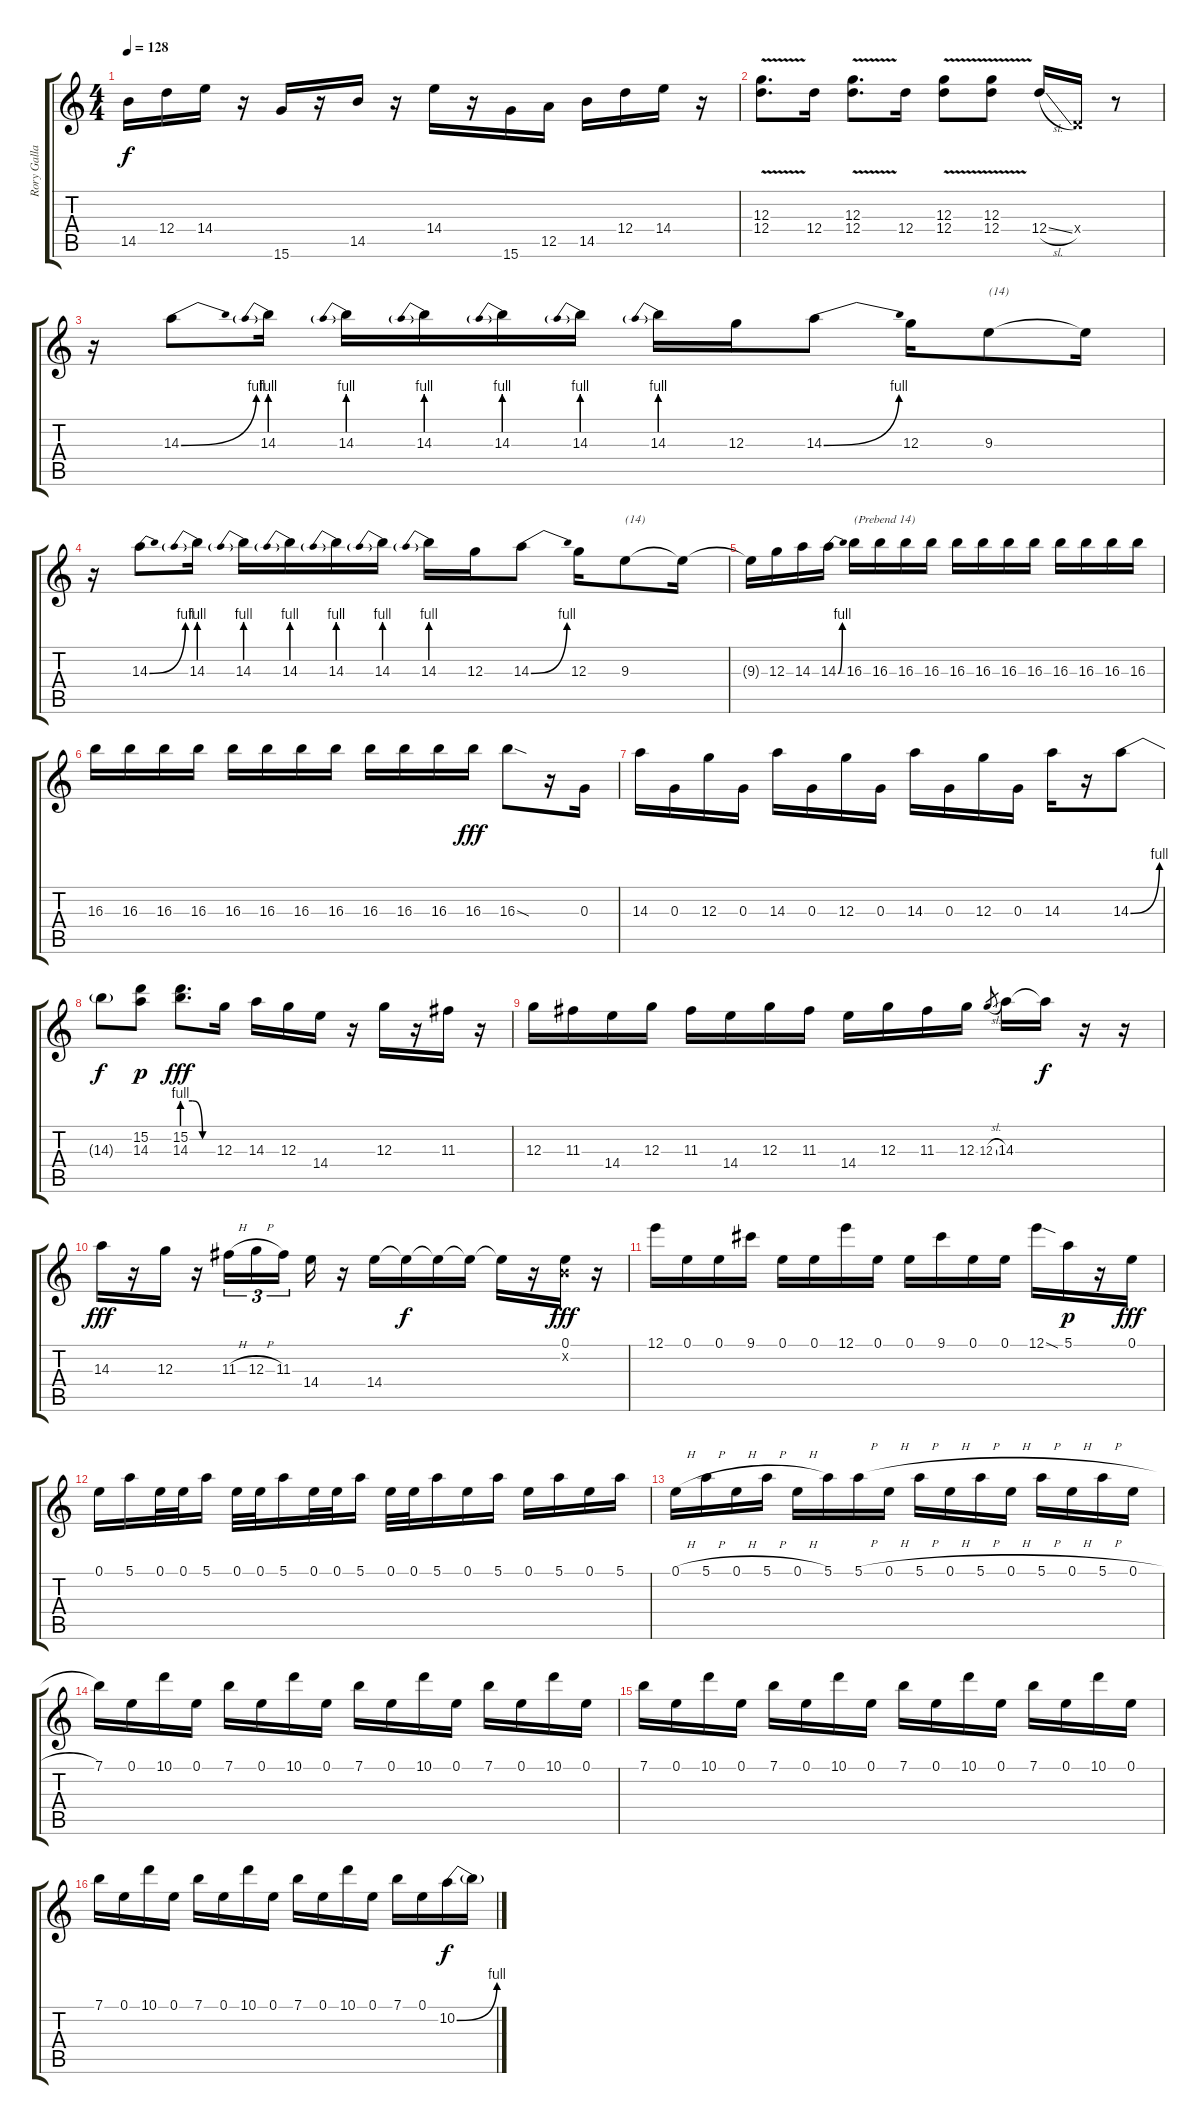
\track ("Rory Gallagher" "Rory Galla") {instrument overdrivenguitar}
\staff {score tabs}
\tuning (E4 B3 G3 D3 A2 E2) {hide}
\ts (4 4)
\tempo 128
\clef g2
\ks c
14.5.16{dy f} 12.4.16 14.4.16 r.16 15.6.16 r.16 14.5.16 r.16 14.4.16 r.16 15.6.16 12.5.16 14.5.16 12.4.16 14.4.16 r.16 |
(12.3 12.4{v}).8{d} 12.4.16 (12.3{v} 12.4).8{d} 12.4.16 (12.3 12.4{v}).8 (12.3{v} 12.4).8 12.4{sl}.16 0.4{x}.16 r.8 |
r.16 14.3{be (bend 0 0 60 4)}.8 14.3{be (prebend 0 4 60 4)}.16 14.3{be (prebend 0 4 60 4)}.16 14.3{be (prebend 0 4 60 4)}.16 14.3{be (prebend 0 4 60 4)}.16 14.3{be (prebend 0 4 60 4)}.16 14.3{be (prebend 0 4 60 4)}.16 12.3.16 14.3{be (bend 0 0 60 4)}.8 12.3.16 9.3.8{txt "(14)"} 9.3{t}.16 |
r.16 14.3{be (bend 0 0 60 4)}.8 14.3{be (prebend 0 4 60 4)}.16 14.3{be (prebend 0 4 60 4)}.16 14.3{be (prebend 0 4 60 4)}.16 14.3{be (prebend 0 4 60 4)}.16 14.3{be (prebend 0 4 60 4)}.16 14.3{be (prebend 0 4 60 4)}.16 12.3.16 14.3{be (bend 0 0 60 4)}.8 12.3.16 9.3.8{txt "(14)"} 9.3{t}.16 |
9.3{t}.16 12.3.16 14.3.16 14.3{be (bend 0 0 60 4)}.16 16.3.16{txt "(Prebend 14)"} 16.3.16 16.3.16 16.3.16 16.3.16 16.3.16 16.3.16 16.3.16 16.3.16 16.3.16 16.3.16 16.3.16 |
16.3.16 16.3.16 16.3.16 16.3.16 16.3.16 16.3.16 16.3.16 16.3.16 16.3.16 16.3.16 16.3.16 16.3.16{dy fff} 16.3{sod}.8 r.16 0.3.16 |
14.3.16 0.3.16 12.3.16 0.3.16 14.3.16 0.3.16 12.3.16 0.3.16 14.3.16 0.3.16 12.3.16 0.3.16 14.3.16 r.16 14.3{be (bend 0 0 60 4)}.8 |
14.3{t}.8{dy f} (15.2 14.3).8{dy p} (15.2 14.3{be (custom 0 4 20 4 40 0 60 0)}).8{d dy fff} 12.3.16 14.3.16 12.3.16 14.4.16 r.16 12.3.16 r.16 11.3.16 r.16 |
12.3.16 11.3.16 14.4.16 12.3.16 11.3.16 14.4.16 12.3.16 11.3.16 14.4.16 12.3.16 11.3.16 12.3.16 12.3{sl}.8{gr} 14.3.16 14.3{t}.16{dy f} r.16 r.16 |
14.3.16{dy fff} r.16 12.3.16 r.16 11.3{h}.16{tu (3 2)} 12.3{h}.16{tu (3 2)} 11.3.16{tu (3 2) beam splitsecondary} 14.4.16 r.16 14.4.16 14.4{t}.16{dy f} 14.4{t}.16 14.4{t}.16 14.4{t}.16 r.16 (0.1 0.2{x}).16{dy fff} r.16 |
12.1.16 0.1.16 0.1.16 9.1.16 0.1.16 0.1.16 12.1.16 0.1.16 0.1.16 9.1.16 0.1.16 0.1.16 12.1{sod}.16 5.1.16{dy p} r.16 0.1.16{dy fff} |
0.1.16 5.1.16 0.1.32 0.1.32 5.1.16 0.1.32 0.1.32 5.1.16 0.1.32 0.1.32 5.1.16 0.1.32 0.1.32 5.1.16 0.1.16 5.1.16 0.1.16 5.1.16 0.1.16 5.1.16 |
0.1{h}.16 5.1{h}.16 0.1{h}.16 5.1{h}.16 0.1{h}.16 5.1.16 5.1{h}.16 0.1{h}.16 5.1{h}.16 0.1{h}.16 5.1{h}.16 0.1{h}.16 5.1{h}.16 0.1{h}.16 5.1{h}.16 0.1{h}.16 |
7.1.16 0.1.16 10.1.16 0.1.16 7.1.16 0.1.16 10.1.16 0.1.16 7.1.16 0.1.16 10.1.16 0.1.16 7.1.16 0.1.16 10.1.16 0.1.16 |
7.1.16 0.1.16 10.1.16 0.1.16 7.1.16 0.1.16 10.1.16 0.1.16 7.1.16 0.1.16 10.1.16 0.1.16 7.1.16 0.1.16 10.1.16 0.1.16 |
7.1.16 0.1.16 10.1.16 0.1.16 7.1.16 0.1.16 10.1.16 0.1.16 7.1.16 0.1.16 10.1.16 0.1.16 7.1.16 0.1.16 10.2{be (bend 0 0 60 4)}.16{dy f} 10.2{t}.16
